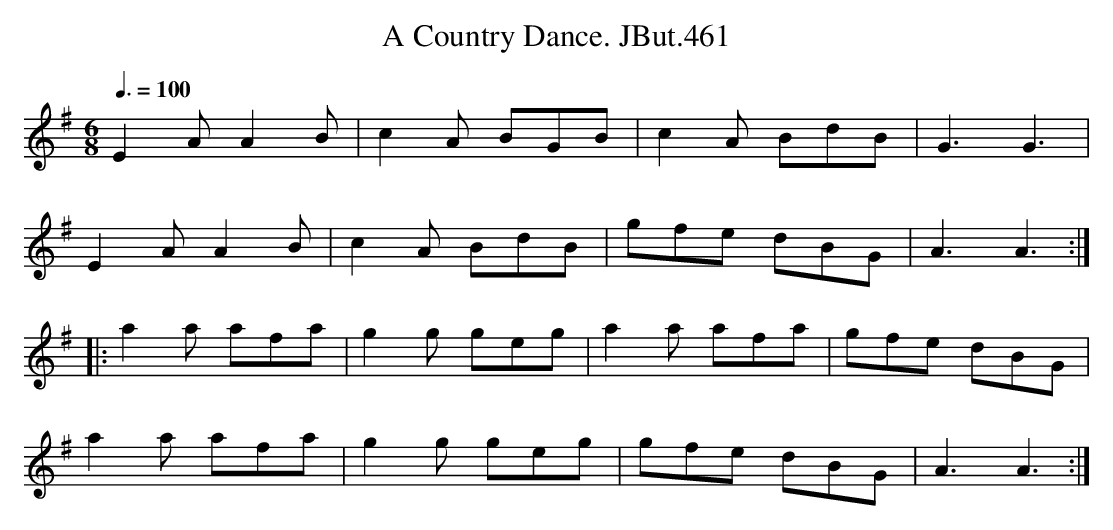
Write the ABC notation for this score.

X:1
T:Country Dance. JBut.461, A
M:6/8
L:1/8
Q:3/8=100
K:Ador
E2A A2B|c2A BGB|c2A BdB|G3 G3|
E2A A2B|c2A BdB|gfe dBG|A3 A3:|
|:a2a afa|g2g geg|a2a afa|gfe dBG|
a2a afa|g2g geg|gfe dBG|A3 A3:|
